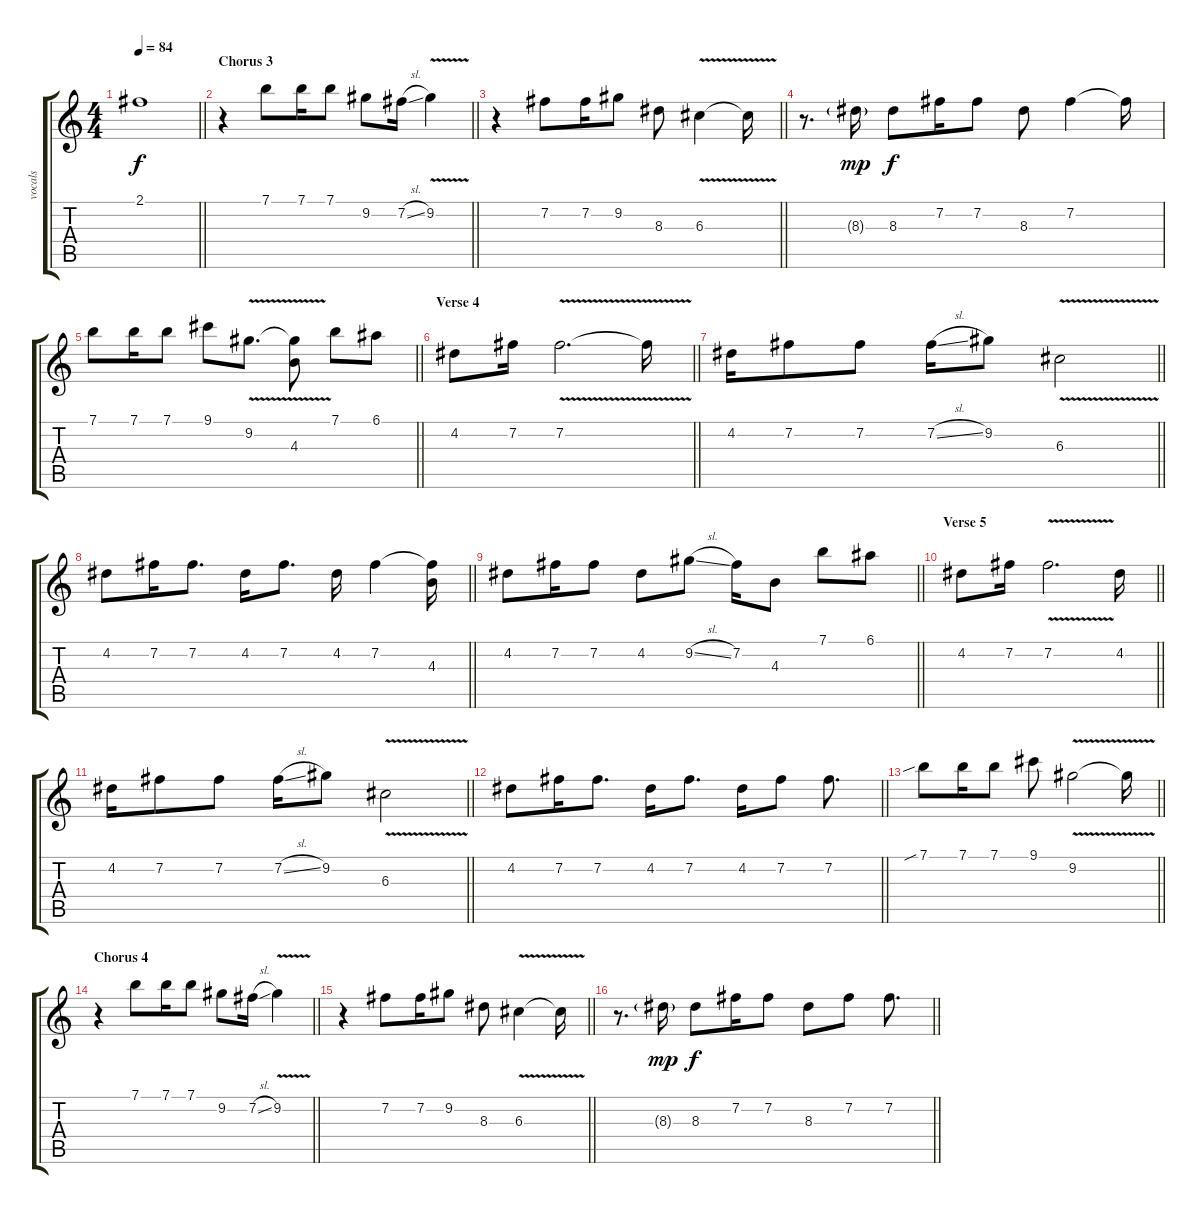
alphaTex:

\track ("vocals" "vocals") {instrument acousticguitarnylon}
\staff {score tabs}
\tuning (E4 B3 G3 D3 A2 E2) {hide}
\ts (4 4)
\tempo 84
\clef g2
\barLineRight lightlight
\ks c
2.1{t}.1{dy f} |
\section ("" "Chorus 3")
\barLineRight lightlight
r.4 7.1.8 7.1.16 7.1.8 9.2.8 7.2{sl}.16 9.2{v}.4 |
\barLineRight lightlight
r.4 7.2.8 7.2.16 9.2.8 8.3.8 6.3{v}.4 6.3{t}.16 |
r.8{d} 8.3{g}.16{dy mp} 8.3.8{dy f} 7.2.16 7.2.8 8.3.8 7.2.4 7.2{t}.16 |
\barLineRight lightlight
7.1.8 7.1.16 7.1.8 9.1.8 9.2{v}.8{d} (9.2{t} 4.3).8 7.1.8 6.1.8 |
\section ("" "Verse 4")
\barLineRight lightlight
4.2.8 7.2.16 7.2{v}.2{d} 7.2{t}.16 |
\barLineRight lightlight
4.2.16 7.2.8 7.2.8 7.2{sl}.16 9.2.8 6.3{v}.2 |
\barLineRight lightlight
4.2.8 7.2.16 7.2.8{d} 4.2.16 7.2.8{d} 4.2.16 7.2.4 (7.2{t} 4.3).16 |
\barLineRight lightlight
4.2.8 7.2.16 7.2.8 4.2.8 9.2{sl}.8 7.2.16 4.3.8 7.1.8 6.1.8 |
\section ("" "Verse 5")
\barLineRight lightlight
4.2.8 7.2.16 7.2{v}.2{d} 4.2.16 |
\barLineRight lightlight
4.2.16 7.2.8 7.2.8 7.2{sl}.16 9.2.8 6.3{v}.2 |
\barLineRight lightlight
4.2.8 7.2.16 7.2.8{d} 4.2.16 7.2.8{d} 4.2.16 7.2.8 7.2.8{d} |
\barLineRight lightlight
7.1{sib}.8 7.1.16 7.1.8 9.1.8 9.2{v}.2 9.2{t}.16 |
\section ("" "Chorus 4")
\barLineRight lightlight
r.4 7.1.8 7.1.16 7.1.8 9.2.8 7.2{sl}.16 9.2{v}.4 |
\barLineRight lightlight
r.4 7.2.8 7.2.16 9.2.8 8.3.8 6.3{v}.4 6.3{t}.16 |
\barLineRight lightlight
r.8{d} 8.3{g}.16{dy mp} 8.3.8{dy f} 7.2.16 7.2.8 8.3.8 7.2.8 7.2.8{d}
